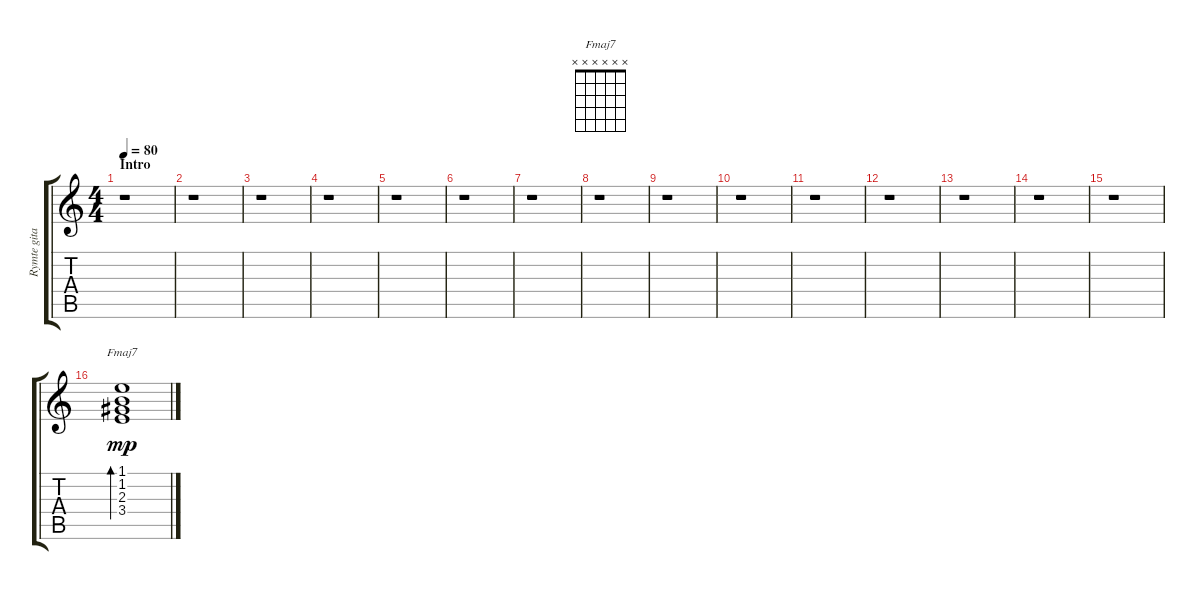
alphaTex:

\track ("Rymte gitar" "Rymte gita") {instrument electricguitarjazz}
\staff {score tabs}
\tuning (Eb4 Bb3 Gb3 Db3 Ab2 Eb2) {hide}
\chord ("Fmaj7" x x x x x x)
\ts (4 4)
\section ("" "Intro")
\tempo 80
\clef g2
\ks c
r.1{dy mp instrument electricguitarjazz} |
r.1 |
r.1 |
r.1 |
r.1 |
r.1 |
r.1 |
r.1 |
r.1 |
r.1 |
r.1 |
r.1 |
r.1 |
r.1 |
r.1 |
(1.1 1.2 2.3 3.4).1{bd 120 ch "Fmaj7"}
